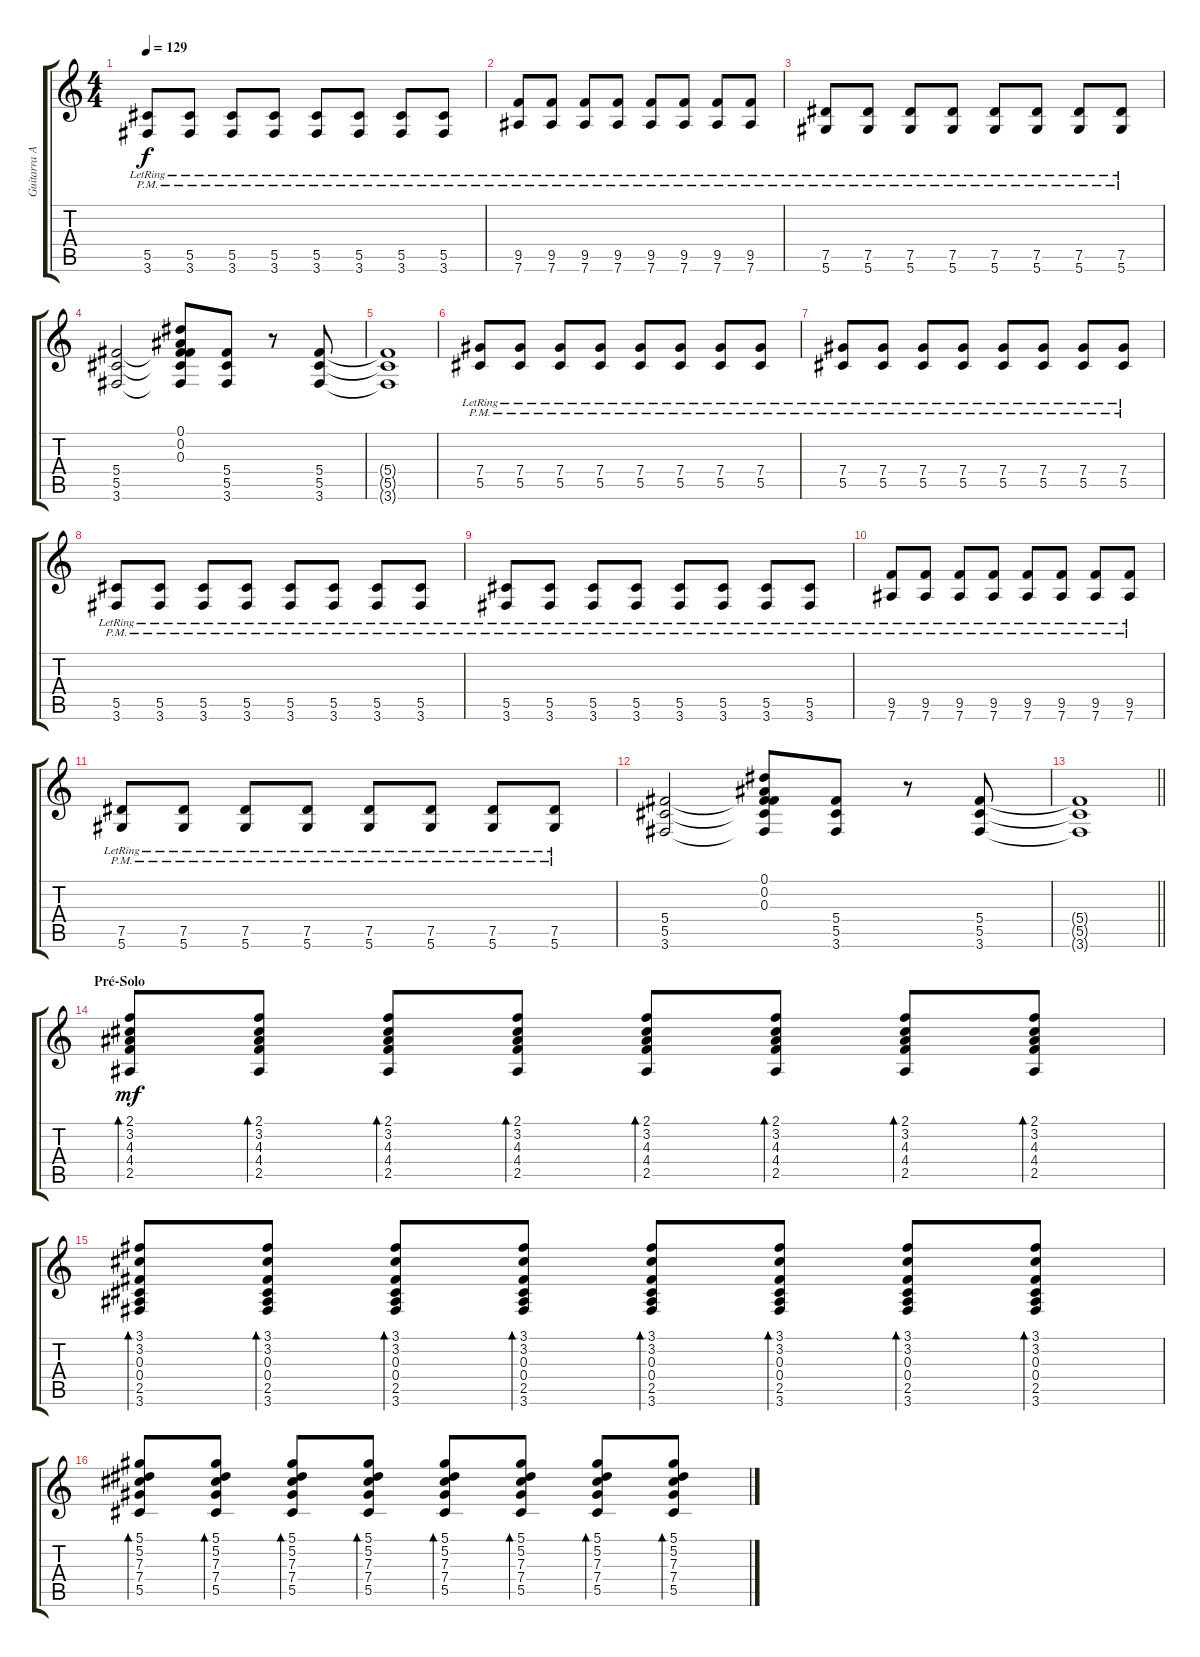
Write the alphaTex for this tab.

\track ("Guitarra Adicional" "Guitarra A") {instrument acousticguitarsteel}
\staff {score tabs}
\tuning (Eb4 Bb3 Gb3 Db3 Ab2 Eb2) {hide}
\ts (4 4)
\tempo 129
\clef g2
\ks c
(5.5{pm lr} 3.6{pm lr}).8{dy f} (5.5{pm lr} 3.6{pm lr}).8 (5.5{pm lr} 3.6{pm lr}).8 (5.5{pm lr} 3.6{pm lr}).8 (5.5{pm lr} 3.6{pm lr}).8 (5.5{pm lr} 3.6{pm lr}).8 (5.5{pm lr} 3.6{pm lr}).8 (5.5{pm lr} 3.6{pm lr}).8 |
(9.5{pm lr} 7.6{pm lr}).8 (9.5{pm lr} 7.6{pm lr}).8 (9.5{pm lr} 7.6{pm lr}).8 (9.5{pm lr} 7.6{pm lr}).8 (9.5{pm lr} 7.6{pm lr}).8 (9.5{pm lr} 7.6{pm lr}).8 (9.5{pm lr} 7.6{pm lr}).8 (9.5{pm lr} 7.6{pm lr}).8 |
(7.5{pm lr} 5.6{pm lr}).8 (7.5{pm lr} 5.6{pm lr}).8 (7.5{pm lr} 5.6{pm lr}).8 (7.5{pm lr} 5.6{pm lr}).8 (7.5{pm lr} 5.6{pm lr}).8 (7.5{pm lr} 5.6{pm lr}).8 (7.5{pm lr} 5.6{pm lr}).8 (7.5{pm lr} 5.6{pm lr}).8 |
(5.4 5.5 3.6).2 (0.1 0.2 0.3 5.4{t} 5.5{t} 3.6{t}).8 (5.4 5.5 3.6).8 r.8 (5.4 5.5 3.6).8 |
(5.4{t} 5.5{t} 3.6{t}).1 |
(7.4{pm lr} 5.5{pm lr}).8 (7.4{pm lr} 5.5{pm lr}).8 (7.4{pm lr} 5.5{pm lr}).8 (7.4{pm lr} 5.5{pm lr}).8 (7.4{pm lr} 5.5{pm lr}).8 (7.4{pm lr} 5.5{pm lr}).8 (7.4{pm lr} 5.5{pm lr}).8 (7.4{pm lr} 5.5{pm lr}).8 |
(7.4{pm lr} 5.5{pm lr}).8 (7.4{pm lr} 5.5{pm lr}).8 (7.4{pm lr} 5.5{pm lr}).8 (7.4{pm lr} 5.5{pm lr}).8 (7.4{pm lr} 5.5{pm lr}).8 (7.4{pm lr} 5.5{pm lr}).8 (7.4{pm lr} 5.5{pm lr}).8 (7.4{pm lr} 5.5{pm lr}).8 |
(5.5{pm lr} 3.6{pm lr}).8 (5.5{pm lr} 3.6{pm lr}).8 (5.5{pm lr} 3.6{pm lr}).8 (5.5{pm lr} 3.6{pm lr}).8 (5.5{pm lr} 3.6{pm lr}).8 (5.5{pm lr} 3.6{pm lr}).8 (5.5{pm lr} 3.6{pm lr}).8 (5.5{pm lr} 3.6{pm lr}).8 |
(5.5{pm lr} 3.6{pm lr}).8 (5.5{pm lr} 3.6{pm lr}).8 (5.5{pm lr} 3.6{pm lr}).8 (5.5{pm lr} 3.6{pm lr}).8 (5.5{pm lr} 3.6{pm lr}).8 (5.5{pm lr} 3.6{pm lr}).8 (5.5{pm lr} 3.6{pm lr}).8 (5.5{pm lr} 3.6{pm lr}).8 |
(9.5{pm lr} 7.6{pm lr}).8 (9.5{pm lr} 7.6{pm lr}).8 (9.5{pm lr} 7.6{pm lr}).8 (9.5{pm lr} 7.6{pm lr}).8 (9.5{pm lr} 7.6{pm lr}).8 (9.5{pm lr} 7.6{pm lr}).8 (9.5{pm lr} 7.6{pm lr}).8 (9.5{pm lr} 7.6{pm lr}).8 |
(7.5{pm lr} 5.6{pm lr}).8 (7.5{pm lr} 5.6{pm lr}).8 (7.5{pm lr} 5.6{pm lr}).8 (7.5{pm lr} 5.6{pm lr}).8 (7.5{pm lr} 5.6{pm lr}).8 (7.5{pm lr} 5.6{pm lr}).8 (7.5{pm lr} 5.6{pm lr}).8 (7.5{pm lr} 5.6{pm lr}).8 |
(5.4 5.5 3.6).2 (0.1 0.2 0.3 5.4{t} 5.5{t} 3.6{t}).8 (5.4 5.5 3.6).8 r.8 (5.4 5.5 3.6).8 |
\barLineRight lightlight
(5.4{t} 5.5{t} 3.6{t}).1 |
\section ("" "Pré-Solo")
(2.1 3.2 4.3 4.4 2.5).8{bd 60 dy mf instrument acousticguitarsteel} (2.1 3.2 4.3 4.4 2.5).8{bd 60} (2.1 3.2 4.3 4.4 2.5).8{bd 60} (2.1 3.2 4.3 4.4 2.5).8{bd 60} (2.1 3.2 4.3 4.4 2.5).8{bd 60} (2.1 3.2 4.3 4.4 2.5).8{bd 60} (2.1 3.2 4.3 4.4 2.5).8{bd 60} (2.1 3.2 4.3 4.4 2.5).8{bd 60} |
(3.1 3.2 0.3 0.4 2.5 3.6).8{bd 60} (3.1 3.2 0.3 0.4 2.5 3.6).8{bd 60} (3.1 3.2 0.3 0.4 2.5 3.6).8{bd 60} (3.1 3.2 0.3 0.4 2.5 3.6).8{bd 60} (3.1 3.2 0.3 0.4 2.5 3.6).8{bd 60} (3.1 3.2 0.3 0.4 2.5 3.6).8{bd 60} (3.1 3.2 0.3 0.4 2.5 3.6).8{bd 60} (3.1 3.2 0.3 0.4 2.5 3.6).8{bd 60} |
(5.1 5.2 7.3 7.4 5.5).8{bd 60} (5.1 5.2 7.3 7.4 5.5).8{bd 60} (5.1 5.2 7.3 7.4 5.5).8{bd 60} (5.1 5.2 7.3 7.4 5.5).8{bd 60} (5.1 5.2 7.3 7.4 5.5).8{bd 60} (5.1 5.2 7.3 7.4 5.5).8{bd 60} (5.1 5.2 7.3 7.4 5.5).8{bd 60} (5.1 5.2 7.3 7.4 5.5).8{bd 60}
